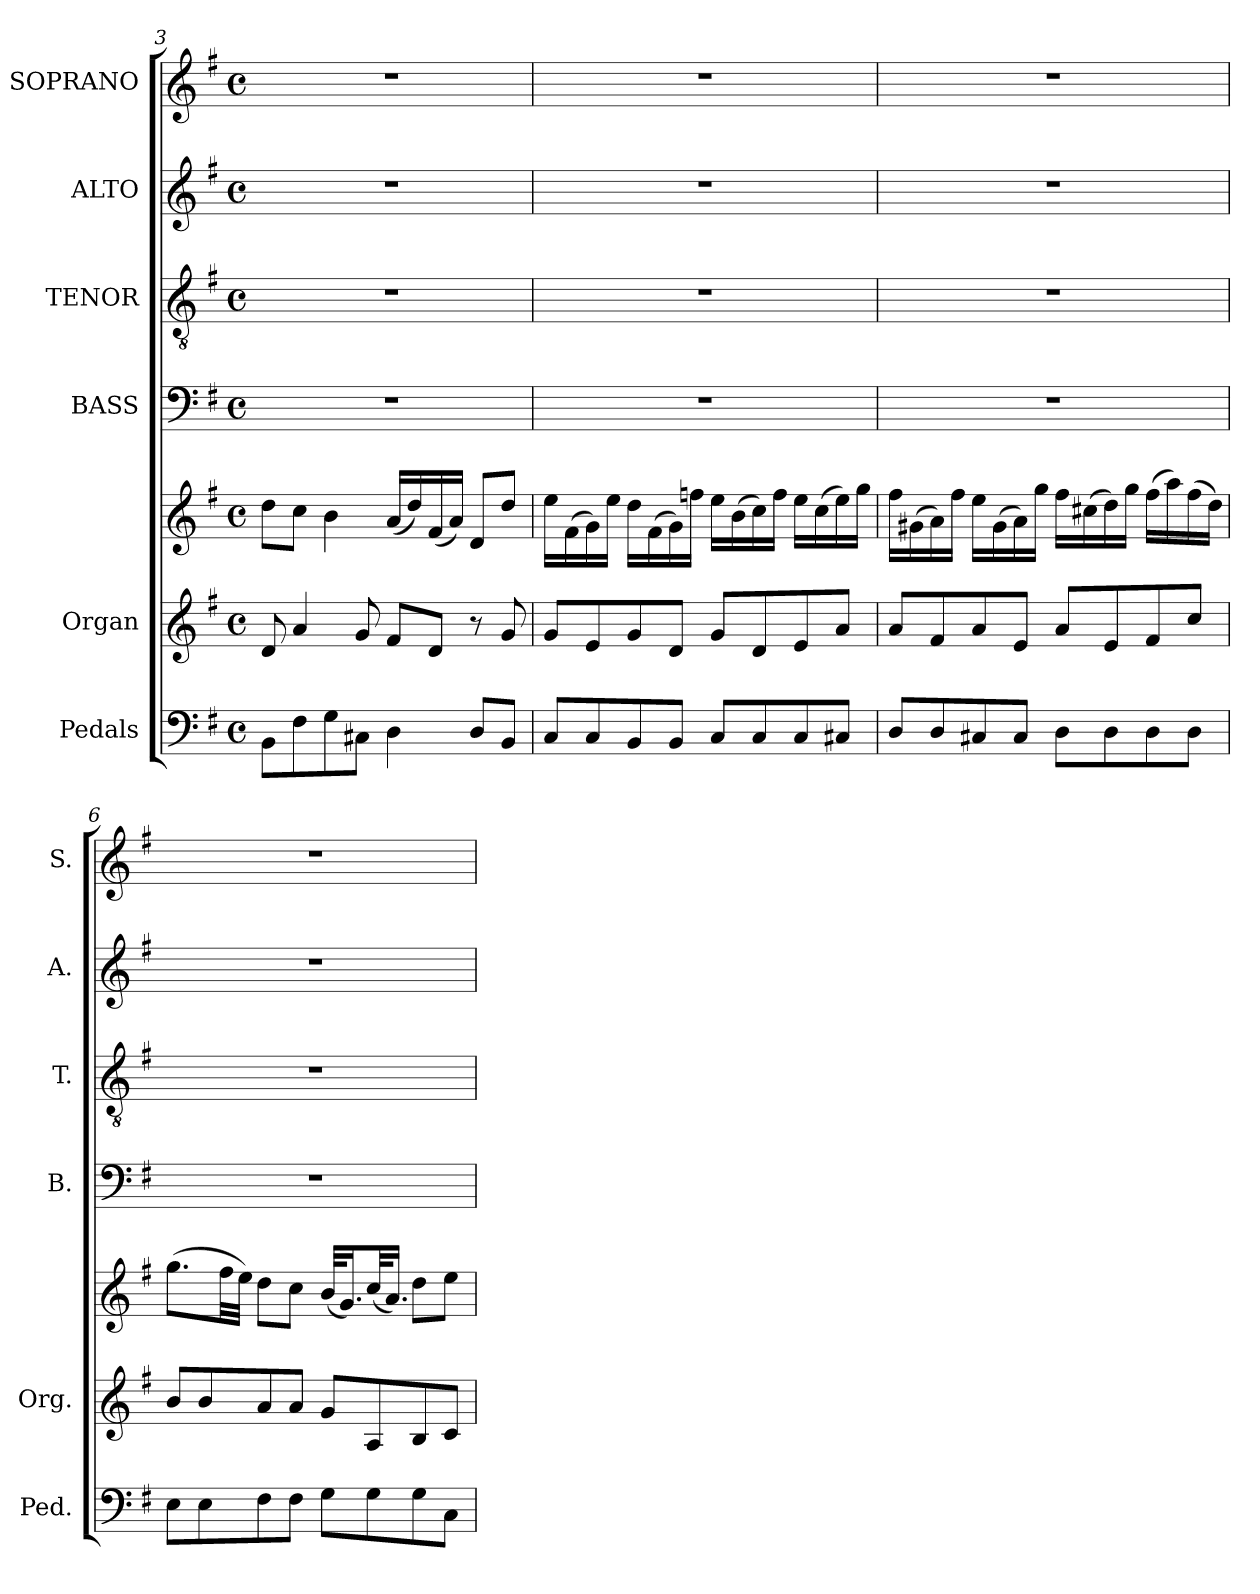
**kern	**kern	**kern	**kern	**kern	**kern	**kern
*part6	*part5	*part5	*part4	*part3	*part2	*part1
*staff7	*staff6	*staff5	*staff4	*staff3	*staff2	*staff1
*I"Pedals	*I"Organ	*	*I"BASS	*I"TENOR	*I"ALTO	*I"SOPRANO
*I'Ped.	*I'Org.	*	*I'B.	*I'T.	*I'A.	*I'S.
*clefF4	*clefG2	*clefG2	*clefF4	*clefGv2	*clefG2	*clefG2
*	*	*	*	*ITrd7c12	*	*
*k[f#]	*k[f#]	*k[f#]	*k[f#]	*k[f#]	*k[f#]	*k[f#]
*G:	*G:	*G:	*G:	*G:	*G:	*G:
*M4/4	*M4/4	*M4/4	*M4/4	*M4/4	*M4/4	*M4/4
*met(c)	*met(c)	*met(c)	*met(c)	*met(c)	*met(c)	*met(c)
=3	=3	=3	=3	=3	=3	=3
8BBi\L	8di/	8ddi\L	1r	1r	1r	1r
8F#i\	4ai/	8cci\J	.	.	.	.
8Gi\	.	4bi\	.	.	.	.
8C#Xi\J	8gi/	.	.	.	.	.
4Di\	8f#i/L	(16ai/LL	.	.	.	.
.	.	16ddi/)	.	.	.	.
.	8di/J	(16f#i/	.	.	.	.
.	.	16ai/JJ)	.	.	.	.
8Di/L	8r	8di/L	.	.	.	.
8BBi/J	8gi/	8ddi/J	.	.	.	.
!!LO:LB:g=z
=4	=4	=4	=4	=4	=4	=4
8Ci/L	8gi/L	16eei\LL	1r	1r	1r	1r
.	.	(16f#i\	.	.	.	.
8Ci/	8ei/	16gi\)	.	.	.	.
.	.	16eei\JJ	.	.	.	.
8BBi/	8gi/	16ddi\LL	.	.	.	.
.	.	(16f#i\	.	.	.	.
8BBi/J	8di/J	16gi\)	.	.	.	.
.	.	16ffni\JJ	.	.	.	.
8Ci/L	8gi/L	16eei\LL	.	.	.	.
.	.	(16bi\	.	.	.	.
8Ci/	8di/	16cci\)	.	.	.	.
.	.	16ffi\JJ	.	.	.	.
8Ci/	8ei/	16eei\LL	.	.	.	.
.	.	(16cci\	.	.	.	.
8C#Xi/J	8ai/J	16eei\)	.	.	.	.
.	.	16ggi\JJ	.	.	.	.
=5	=5	=5	=5	=5	=5	=5
8Di/L	8ai/L	16ff#i\LL	1r	1r	1r	1r
.	.	(16g#Xi\	.	.	.	.
8Di/	8f#i/	16ai\)	.	.	.	.
.	.	16ff#i\JJ	.	.	.	.
8C#Xi/	8ai/	16eei\LL	.	.	.	.
.	.	(16g#i\	.	.	.	.
8C#i/J	8ei/J	16ai\)	.	.	.	.
.	.	16ggi\JJ	.	.	.	.
8Di\L	8ai/L	16ff#i\LL	.	.	.	.
.	.	(16cc#Xi\	.	.	.	.
8Di\	8ei/	16ddi\)	.	.	.	.
.	.	16ggi\JJ	.	.	.	.
8Di\	8f#i/	(16ff#i\LL	.	.	.	.
.	.	16aai\)	.	.	.	.
8Di\J	8cci/J	(16ff#i\	.	.	.	.
.	.	16ddi\JJ)	.	.	.	.
=6	=6	=6	=6	=6	=6	=6
8Ei\L	8bi/L	(8.ggi\L	1r	1r	1r	1r
8Ei\	8bi/	.	.	.	.	.
.	.	32ff#i\LL	.	.	.	.
.	.	32eei\JJJ)	.	.	.	.
8F#i\	8ai/	8ddi\L	.	.	.	.
8F#i\J	8ai/J	8cci\J	.	.	.	.
8Gi\L	8gi/L	(32bi/KLL	.	.	.	.
.	.	16.gi/J)	.	.	.	.
8Gi\	8Ai/	(32cci/KL	.	.	.	.
.	.	16.ai/JJ)	.	.	.	.
8Gi\	8Bi/	8ddi\L	.	.	.	.
8Ci\J	8ci/J	8eei\J	.	.	.	.
=	=	=	=	=	=	=
*-	*-	*-	*-	*-	*-	*-
